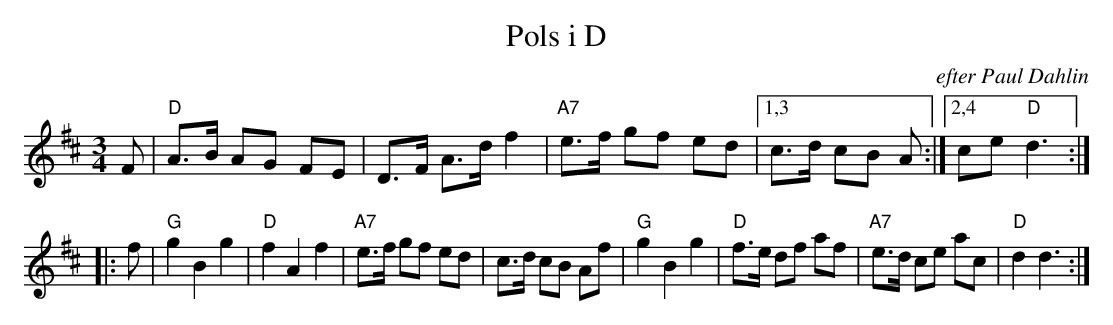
X:1
T: Pols i D
O: efter Paul Dahlin
M: 3/4
L: 1/8
K: D
F \
| "D"A>B AG FE | D>F A>d f2 | "A7"e>f gf ed |1,3 c>d cB A :|2,4 ce "D"d3 :|
|: f \
| "G"g2 B2 g2 | "D"f2  A2 f2 | "A7"e>f gf ed |   c>d cB Af \
| "G"g2 B2 g2 | "D"f>e df af | "A7"e>d ce ac | "D"d2 d3 :|
